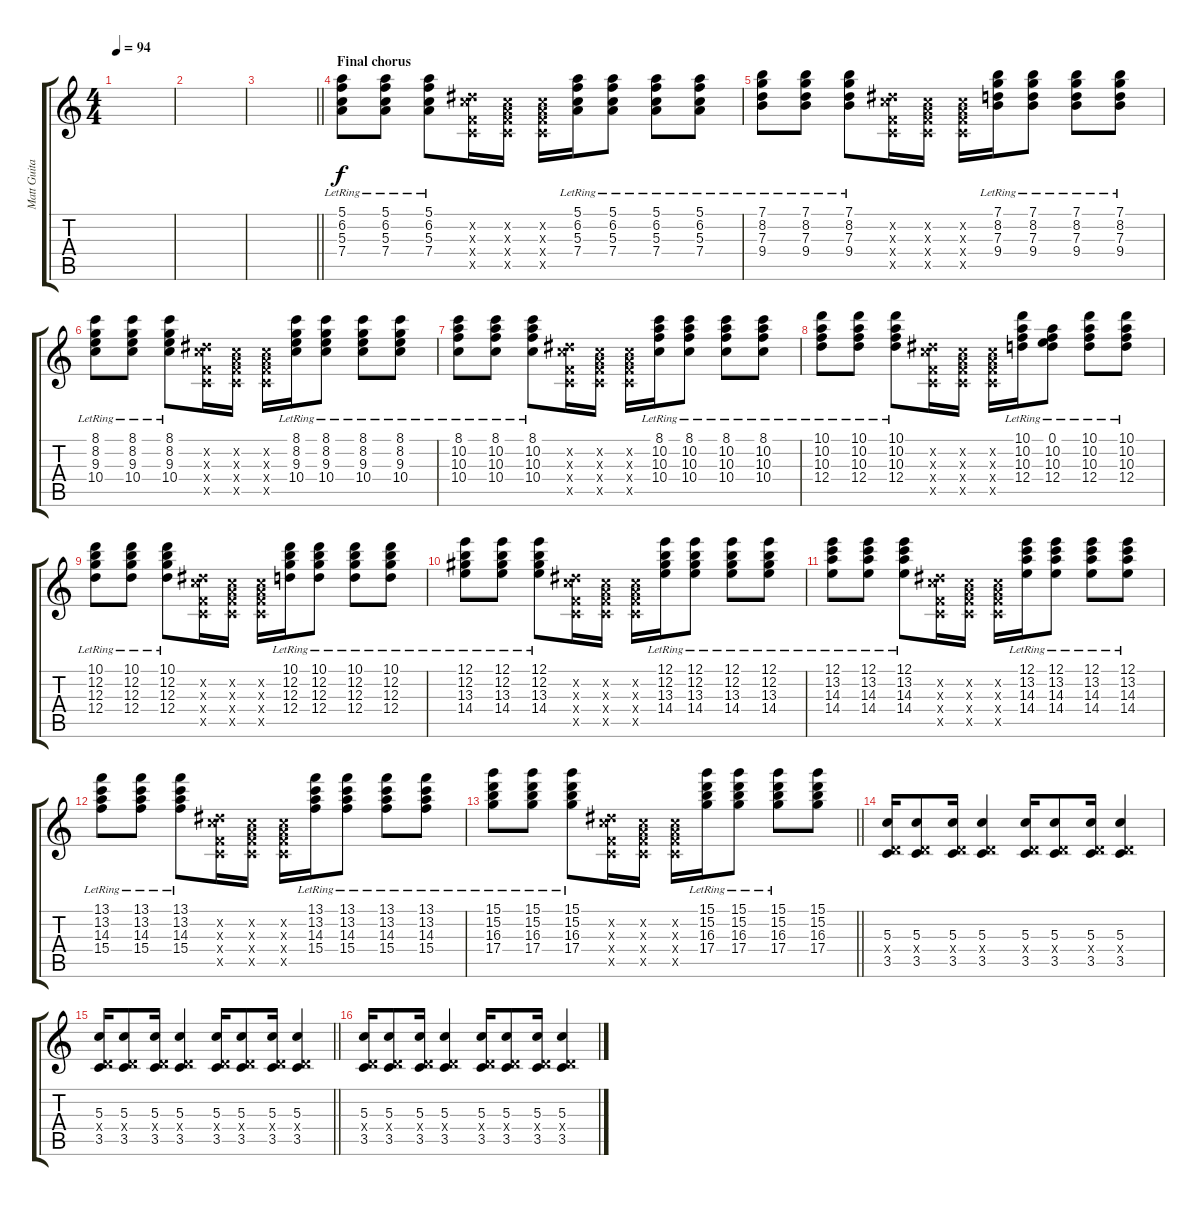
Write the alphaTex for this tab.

\track ("Matt Guitar 1" "Matt Guita") {instrument acousticguitarsteel}
\staff {score tabs}
\tuning (E4 B3 G3 D3 A2 E2) {hide}
\ts (4 4)
\tempo 94
\clef g2
\ks c
|
|
\barLineRight lightlight
|
\section ("" "Final chorus")
(5.1{lr} 6.2{lr} 5.3{lr} 7.4{lr}).8{volume 13 instrument distortionguitar} (5.1{lr} 6.2{lr} 5.3{lr} 7.4{lr}).8 (5.1{lr} 6.2{lr} 5.3{lr} 7.4{lr}).8 (1.2{x} 8.3{x} 3.4{x} 3.5{x}).16 (1.2{x} 2.3{x} 3.4{x} 3.5{x}).16 (1.2{x} 2.3{x} 3.4{x} 3.5{x}).16 (5.1{lr} 6.2{lr} 5.3{lr} 7.4{lr}).16 (5.1{lr} 6.2{lr} 5.3{lr} 7.4{lr}).8 (5.1{lr} 6.2{lr} 5.3{lr} 7.4{lr}).8 (5.1{lr} 6.2{lr} 5.3{lr} 7.4{lr}).8 |
(7.1{lr} 8.2{lr} 7.3{lr} 9.4{lr}).8 (7.1{lr} 8.2{lr} 7.3{lr} 9.4{lr}).8 (7.1{lr} 8.2{lr} 7.3{lr} 9.4{lr}).8 (1.2{x} 8.3{x} 3.4{x} 3.5{x}).16 (1.2{x} 2.3{x} 3.4{x} 3.5{x}).16 (1.2{x} 2.3{x} 3.4{x} 3.5{x}).16 (7.1{lr} 8.2{lr} 7.3{lr} 9.4{lr}).16 (7.1{lr} 8.2{lr} 7.3{lr} 9.4{lr}).8 (7.1{lr} 8.2{lr} 7.3{lr} 9.4{lr}).8 (7.1{lr} 8.2{lr} 7.3{lr} 9.4{lr}).8 |
(8.1{lr} 8.2{lr} 9.3{lr} 10.4{lr}).8 (8.1{lr} 8.2{lr} 9.3{lr} 10.4{lr}).8 (8.1{lr} 8.2{lr} 9.3{lr} 10.4{lr}).8 (1.2{x} 8.3{x} 3.4{x} 3.5{x}).16 (1.2{x} 2.3{x} 3.4{x} 3.5{x}).16 (1.2{x} 2.3{x} 3.4{x} 3.5{x}).16 (8.1{lr} 8.2{lr} 9.3{lr} 10.4{lr}).16 (8.1{lr} 8.2{lr} 9.3{lr} 10.4{lr}).8 (8.1{lr} 8.2{lr} 9.3{lr} 10.4{lr}).8 (8.1{lr} 8.2{lr} 9.3{lr} 10.4{lr}).8 |
(8.1{lr} 10.2{lr} 10.3{lr} 10.4{lr}).8 (8.1{lr} 10.2{lr} 10.3{lr} 10.4{lr}).8 (8.1{lr} 10.2{lr} 10.3{lr} 10.4{lr}).8 (1.2{x} 8.3{x} 3.4{x} 3.5{x}).16 (1.2{x} 2.3{x} 3.4{x} 3.5{x}).16 (1.2{x} 2.3{x} 3.4{x} 3.5{x}).16 (8.1{lr} 10.2{lr} 10.3{lr} 10.4{lr}).16 (8.1{lr} 10.2{lr} 10.3{lr} 10.4{lr}).8 (8.1{lr} 10.2{lr} 10.3{lr} 10.4{lr}).8 (8.1{lr} 10.2{lr} 10.3{lr} 10.4{lr}).8 |
(10.1{lr} 10.2{lr} 10.3{lr} 12.4{lr}).8 (10.1{lr} 10.2{lr} 10.3{lr} 12.4{lr}).8 (10.1{lr} 10.2{lr} 10.3{lr} 12.4{lr}).8 (1.2{x} 8.3{x} 3.4{x} 3.5{x}).16 (1.2{x} 2.3{x} 3.4{x} 3.5{x}).16 (1.2{x} 2.3{x} 3.4{x} 3.5{x}).16 (10.1{lr} 10.2{lr} 10.3{lr} 12.4{lr}).16 (0.1{lr} 10.2{lr} 10.3{lr} 12.4{lr}).8 (10.1{lr} 10.2{lr} 10.3{lr} 12.4{lr}).8 (10.1{lr} 10.2{lr} 10.3{lr} 12.4{lr}).8 |
(10.1{lr} 12.2{lr} 12.3{lr} 12.4{lr}).8 (10.1{lr} 12.2{lr} 12.3{lr} 12.4{lr}).8 (10.1{lr} 12.2{lr} 12.3{lr} 12.4{lr}).8 (1.2{x} 8.3{x} 3.4{x} 3.5{x}).16 (1.2{x} 2.3{x} 3.4{x} 3.5{x}).16 (1.2{x} 2.3{x} 3.4{x} 3.5{x}).16 (10.1{lr} 12.2{lr} 12.3{lr} 12.4{lr}).16 (10.1{lr} 12.2{lr} 12.3{lr} 12.4{lr}).8 (10.1{lr} 12.2{lr} 12.3{lr} 12.4{lr}).8 (10.1{lr} 12.2{lr} 12.3{lr} 12.4{lr}).8 |
(12.1{lr} 12.2{lr} 13.3{lr} 14.4{lr}).8 (12.1{lr} 12.2{lr} 13.3{lr} 14.4{lr}).8 (12.1{lr} 12.2{lr} 13.3{lr} 14.4{lr}).8 (1.2{x} 8.3{x} 3.4{x} 3.5{x}).16 (1.2{x} 2.3{x} 3.4{x} 3.5{x}).16 (1.2{x} 2.3{x} 3.4{x} 3.5{x}).16 (12.1{lr} 12.2{lr} 13.3{lr} 14.4{lr}).16 (12.1{lr} 12.2{lr} 13.3{lr} 14.4{lr}).8 (12.1{lr} 12.2{lr} 13.3{lr} 14.4{lr}).8 (12.1{lr} 12.2{lr} 13.3{lr} 14.4{lr}).8 |
(12.1{lr} 13.2{lr} 14.3{lr} 14.4{lr}).8 (12.1{lr} 13.2{lr} 14.3{lr} 14.4{lr}).8 (12.1{lr} 13.2{lr} 14.3{lr} 14.4{lr}).8 (1.2{x} 8.3{x} 3.4{x} 3.5{x}).16 (1.2{x} 2.3{x} 3.4{x} 3.5{x}).16 (1.2{x} 2.3{x} 3.4{x} 3.5{x}).16 (12.1{lr} 13.2{lr} 14.3{lr} 14.4{lr}).16 (12.1{lr} 13.2{lr} 14.3{lr} 14.4{lr}).8 (12.1{lr} 13.2{lr} 14.3{lr} 14.4{lr}).8 (12.1{lr} 13.2{lr} 14.3{lr} 14.4{lr}).8 |
(13.1{lr} 13.2{lr} 14.3{lr} 15.4{lr}).8 (13.1{lr} 13.2{lr} 14.3{lr} 15.4{lr}).8 (13.1{lr} 13.2{lr} 14.3{lr} 15.4{lr}).8 (1.2{x} 8.3{x} 3.4{x} 3.5{x}).16 (1.2{x} 2.3{x} 3.4{x} 3.5{x}).16 (1.2{x} 2.3{x} 3.4{x} 3.5{x}).16 (13.1{lr} 13.2{lr} 14.3{lr} 15.4{lr}).16 (13.1{lr} 13.2{lr} 14.3{lr} 15.4{lr}).8 (13.1{lr} 13.2{lr} 14.3{lr} 15.4{lr}).8 (13.1{lr} 13.2{lr} 14.3{lr} 15.4{lr}).8 |
\barLineRight lightlight
(15.1{lr} 15.2{lr} 16.3{lr} 17.4{lr}).8 (15.1{lr} 15.2{lr} 16.3{lr} 17.4{lr}).8 (15.1{lr} 15.2{lr} 16.3{lr} 17.4{lr}).8 (1.2{x} 8.3{x} 3.4{x} 3.5{x}).16 (1.2{x} 2.3{x} 3.4{x} 3.5{x}).16 (1.2{x} 2.3{x} 3.4{x} 3.5{x}).16 (15.1{lr} 15.2{lr} 16.3{lr} 17.4{lr}).16 (15.1{lr} 15.2{lr} 16.3{lr} 17.4{lr}).8 (15.1{lr} 15.2{lr} 16.3{lr} 17.4{lr}).8 (15.1 15.2 16.3 17.4).8 |
(5.3 0.4{x} 3.5).16 (5.3 0.4{x} 3.5).8 (5.3 0.4{x} 3.5).16 (5.3 0.4{x} 3.5).4 (5.3 0.4{x} 3.5).16 (5.3 0.4{x} 3.5).8 (5.3 0.4{x} 3.5).16 (5.3 0.4{x} 3.5).4 |
\barLineRight lightlight
(5.3 0.4{x} 3.5).16 (5.3 0.4{x} 3.5).8 (5.3 0.4{x} 3.5).16 (5.3 0.4{x} 3.5).4 (5.3 0.4{x} 3.5).16 (5.3 0.4{x} 3.5).8 (5.3 0.4{x} 3.5).16 (5.3 0.4{x} 3.5).4 |
(5.3 0.4{x} 3.5).16 (5.3 0.4{x} 3.5).8 (5.3 0.4{x} 3.5).16 (5.3 0.4{x} 3.5).4 (5.3 0.4{x} 3.5).16 (5.3 0.4{x} 3.5).8 (5.3 0.4{x} 3.5).16 (5.3 0.4{x} 3.5).4
